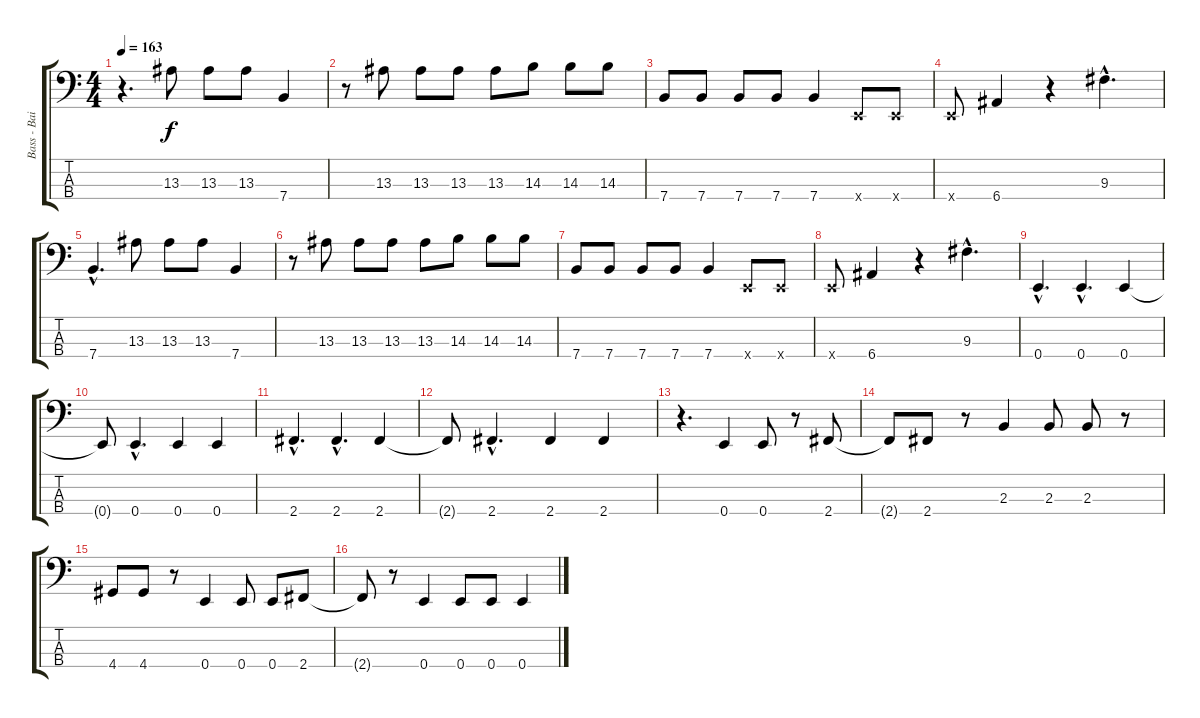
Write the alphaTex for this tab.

\track ("Bass - Baixo" "Bass - Bai") {instrument electricbasspick}
\staff {score tabs}
\tuning (G2 D2 A1 E1) {hide}
\ts (4 4)
\tempo 163
\clef f4
\ks c
r.4{d dy f volume 12 balance 8 instrument electricbasspick} 13.3.8 13.3.8 13.3.8 7.4.4 |
r.8 13.3.8 13.3.8 13.3.8 13.3.8 14.3.8 14.3.8 14.3.8 |
7.4.8 7.4.8 7.4.8 7.4.8 7.4.4 0.4{x}.8 0.4{x}.8 |
0.4{x}.8 6.4.4 r.4 9.3{hac}.4{d} |
7.4{hac}.4{d} 13.3.8 13.3.8 13.3.8 7.4.4 |
r.8 13.3.8 13.3.8 13.3.8 13.3.8 14.3.8 14.3.8 14.3.8 |
7.4.8 7.4.8 7.4.8 7.4.8 7.4.4 0.4{x}.8 0.4{x}.8 |
0.4{x}.8 6.4.4 r.4 9.3{hac}.4{d} |
0.4{hac}.4{d} 0.4{hac}.4{d} 0.4.4 |
0.4{t}.8 0.4{hac}.4{d} 0.4.4 0.4.4 |
2.4{hac}.4{d} 2.4{hac}.4{d} 2.4.4 |
2.4{t}.8 2.4{hac}.4{d} 2.4.4 2.4.4 |
r.4{d} 0.4.4 0.4.8 r.8 2.4.8 |
2.4{t}.8 2.4.8 r.8 2.3.4 2.3.8 2.3.8 r.8 |
4.4.8 4.4.8 r.8 0.4.4 0.4.8 0.4.8 2.4.8 |
2.4{t}.8 r.8 0.4.4 0.4.8 0.4.8 0.4.4
